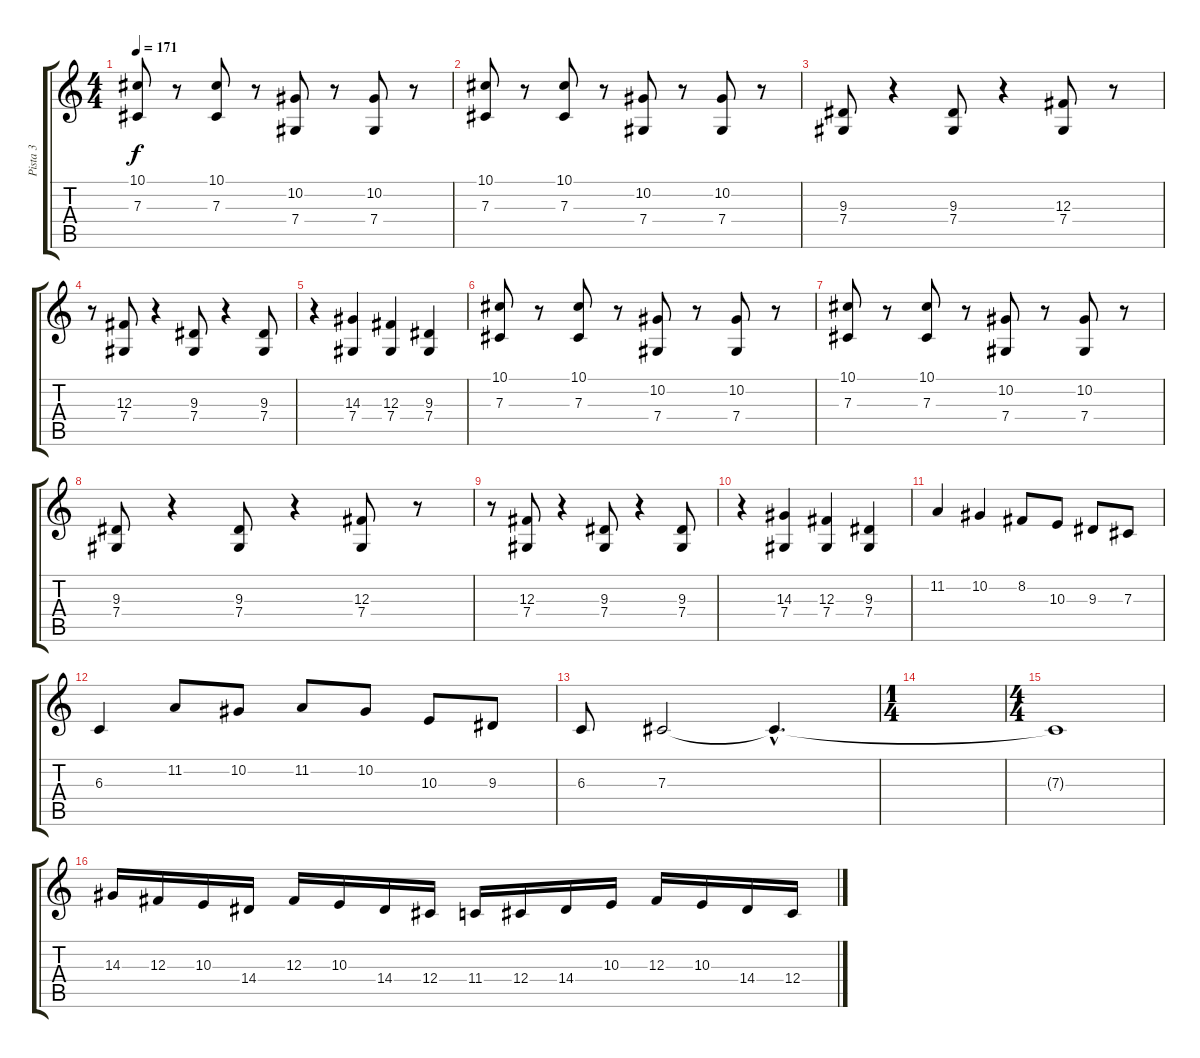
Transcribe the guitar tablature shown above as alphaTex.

\track ("Pista 3" "Pista 3") {instrument harpsichord}
\staff {score tabs}
\tuning (Eb4 Bb3 Gb3 Db3 Ab2 Eb2) {hide}
\ts (4 4)
\tempo 171
\clef g2
\ks c
(10.1 7.3).8{dy f} r.8 (10.1 7.3).8 r.8 (10.2 7.4).8 r.8 (10.2 7.4).8 r.8 |
(10.1 7.3).8 r.8 (10.1 7.3).8 r.8 (10.2 7.4).8 r.8 (10.2 7.4).8 r.8 |
(9.3 7.4).8 r.4 (9.3 7.4).8 r.4 (12.3 7.4).8 r.8 |
r.8 (12.3 7.4).8 r.4 (9.3 7.4).8 r.4 (9.3 7.4).8 |
r.4 (14.3 7.4).4 (12.3 7.4).4 (9.3 7.4).4 |
(10.1 7.3).8 r.8 (10.1 7.3).8 r.8 (10.2 7.4).8 r.8 (10.2 7.4).8 r.8 |
(10.1 7.3).8 r.8 (10.1 7.3).8 r.8 (10.2 7.4).8 r.8 (10.2 7.4).8 r.8 |
(9.3 7.4).8 r.4 (9.3 7.4).8 r.4 (12.3 7.4).8 r.8 |
r.8 (12.3 7.4).8 r.4 (9.3 7.4).8 r.4 (9.3 7.4).8 |
r.4 (14.3 7.4).4 (12.3 7.4).4 (9.3 7.4).4 |
11.2.4 10.2.4 8.2.8 10.3.8 9.3.8 7.3.8 |
6.3.4 11.2.8 10.2.8 11.2.8 10.2.8 10.3.8 9.3.8 |
6.3.8 7.3.2 7.3{hac t}.4{d} |
\ts (1 4)
|
\ts (4 4)
7.3{t}.1 |
14.3.16 12.3.16 10.3.16 14.4.16 12.3.16 10.3.16 14.4.16 12.4.16 11.4.16 12.4.16 14.4.16 10.3.16 12.3.16 10.3.16 14.4.16 12.4.16
